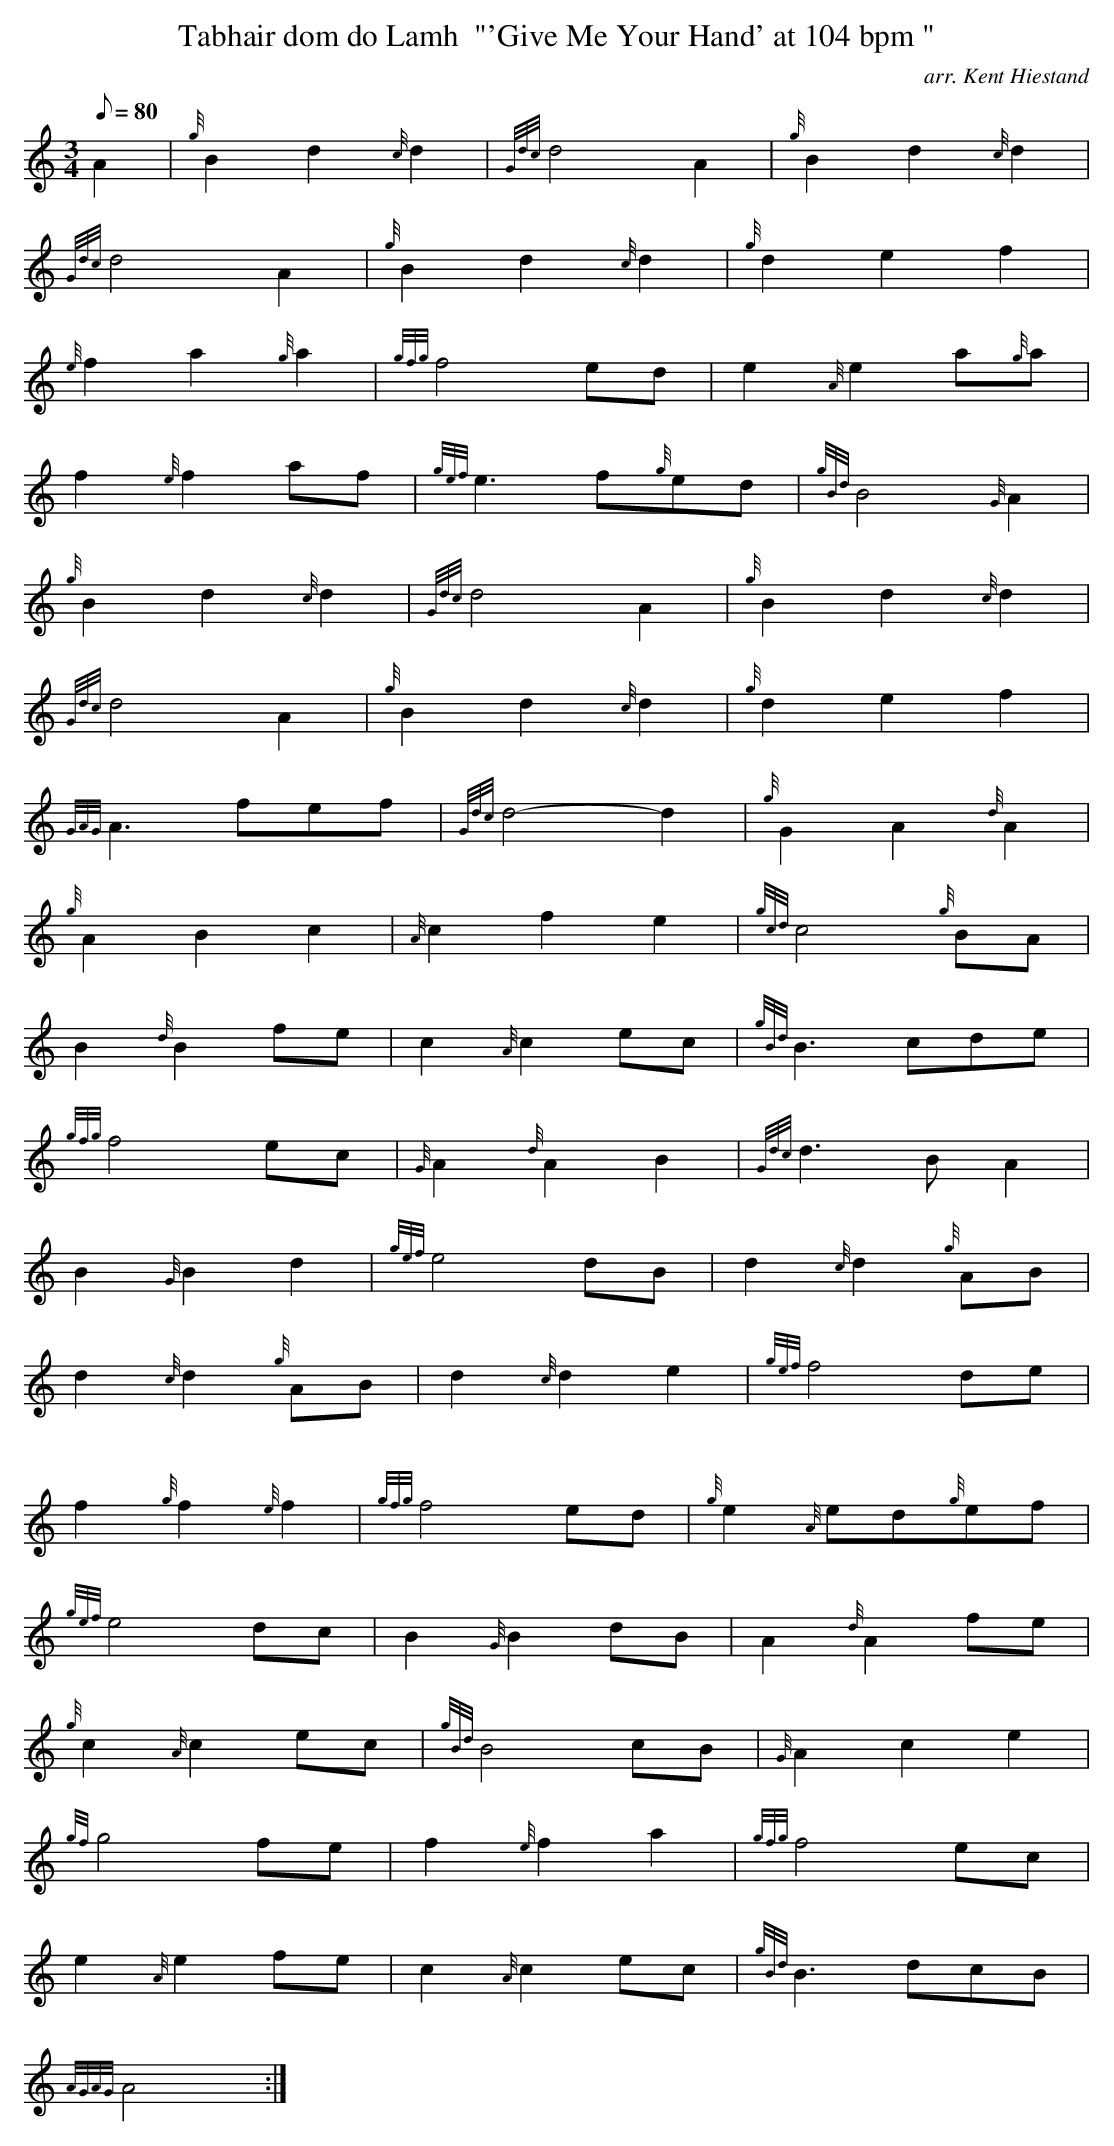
X:1
T:Tabhair dom do Lamh  "'Give Me Your Hand' at 104 bpm "
M:3/4
L:1/8
Q:80
C:arr. Kent Hiestand
K:HP
A2 | \
{g}B2d2{c}d2 | \
{Gdc}d4A2 | \
{g}B2d2{c}d2 |
{Gdc}d4A2 | \
{g}B2d2{c}d2 | \
{g}d2e2f2 |
{e}f2a2{g}a2 | \
{gfg}f4ed | \
e2{A}e2a{g}a |
f2{e}f2af | \
{gef}e3f{g}ed | \
{gBd}B4{G}A2 |
{g}B2d2{c}d2 | \
{Gdc}d4A2 | \
{g}B2d2{c}d2 |
{Gdc}d4A2 | \
{g}B2d2{c}d2 | \
{g}d2e2f2 |
{GAG}A3fef | \
{Gdc}d4-d2 | \
{g}G2A2{d}A2 |
{g}A2B2c2 | \
{A}c2f2e2 | \
{gcd}c4{g}BA |
B2{d}B2fe | \
c2{A}c2ec | \
{gBd}B3cde |
{gfg}f4ec | \
{G}A2{d}A2B2 | \
{Gdc}d3BA2 |
B2{G}B2d2 | \
{gef}e4dB | \
d2{c}d2{g}AB |
d2{c}d2{g}AB | \
d2{c}d2e2 | \
{gef}f4de |
f2{g}f2{e}f2 | \
{gfg}f4ed | \
{g}e2{A}ed{g}ef |
{gef}e4dc | \
B2{G}B2dB | \
A2{d}A2fe |
{g}c2{A}c2ec | \
{gBd}B4cB | \
{G}A2c2e2 |
{gf}g4fe | \
f2{e}f2a2 | \
{gfg}f4ec |
e2{A}e2fe | \
c2{A}c2ec | \
{gBd}B3dcB |
{AGAG}A4 :|
